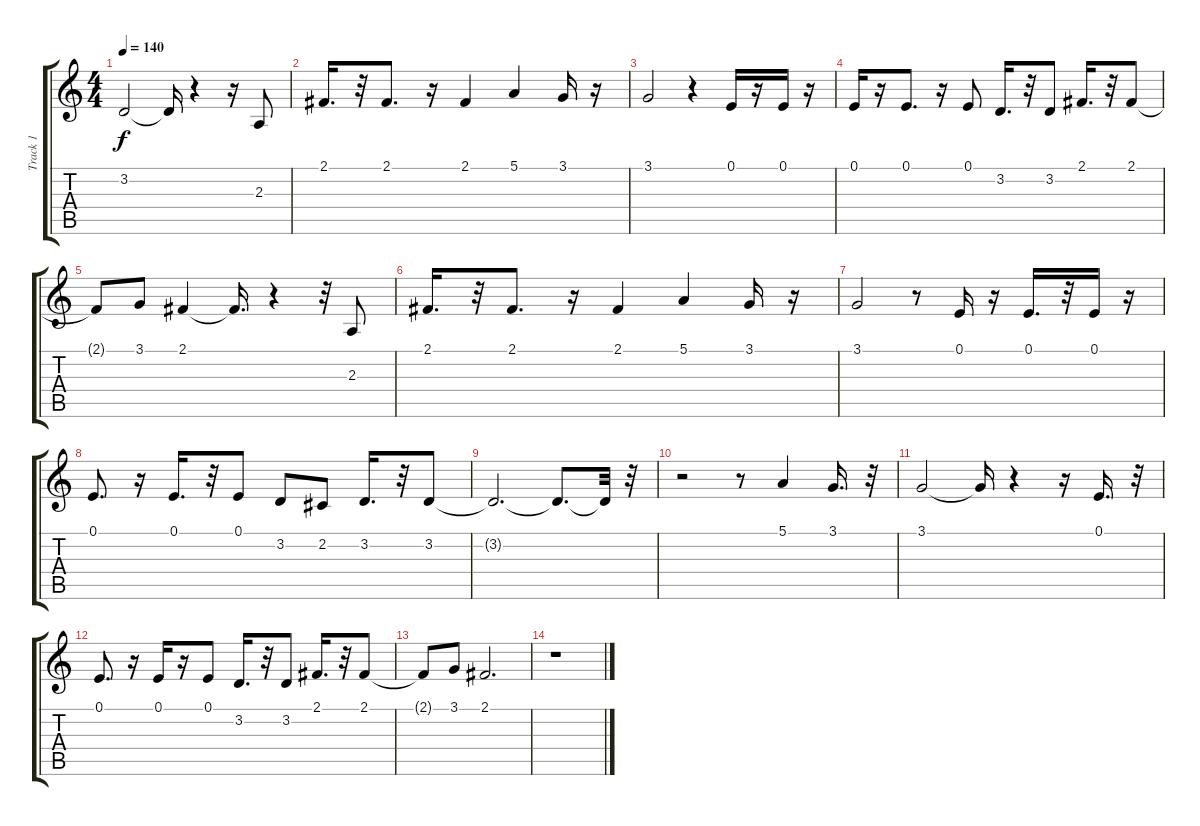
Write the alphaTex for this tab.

\track ("Track 1" "Track 1") {instrument pad4choir}
\staff {score tabs}
\tuning (E4 B3 G3 D3 A2 E2) {hide}
\ts (4 4)
\tempo 140
\clef g2
\ks c
3.2{t}.2{dy f} 3.2{t}.16 r.4 r.16 2.3.8 |
2.1.16{d} r.32 2.1.8{d} r.16 2.1.4 5.1.4 3.1.16 r.16 |
3.1.2 r.4 0.1.16 r.16 0.1.16 r.16 |
0.1.16 r.16 0.1.8{d} r.16 0.1.8 3.2.16{d} r.32 3.2.8 2.1.16{d} r.32 2.1.8 |
2.1{t}.8 3.1.8 2.1.4 2.1{t}.16{d} r.4 r.32 2.3.8 |
2.1.16{d} r.32 2.1.8{d} r.16 2.1.4 5.1.4 3.1.16 r.16 |
3.1.2 r.8 0.1.16 r.16 0.1.16{d} r.32 0.1.16 r.16 |
0.1.8{d} r.16 0.1.16{d} r.32 0.1.8 3.2.8 2.2.8 3.2.16{d} r.32 3.2.8 |
3.2{t}.2{d} 3.2{t}.8{d} 3.2{t}.32 r.32 |
r.2 r.8 5.1.4 3.1.16{d} r.32 |
3.1.2 3.1{t}.16 r.4 r.16 0.1.16{d} r.32 |
0.1.8{d} r.16 0.1.16 r.16 0.1.8 3.2.16{d} r.32 3.2.8 2.1.16{d} r.32 2.1.8 |
2.1{t}.8 3.1.8 2.1.2{d} |
r.1
